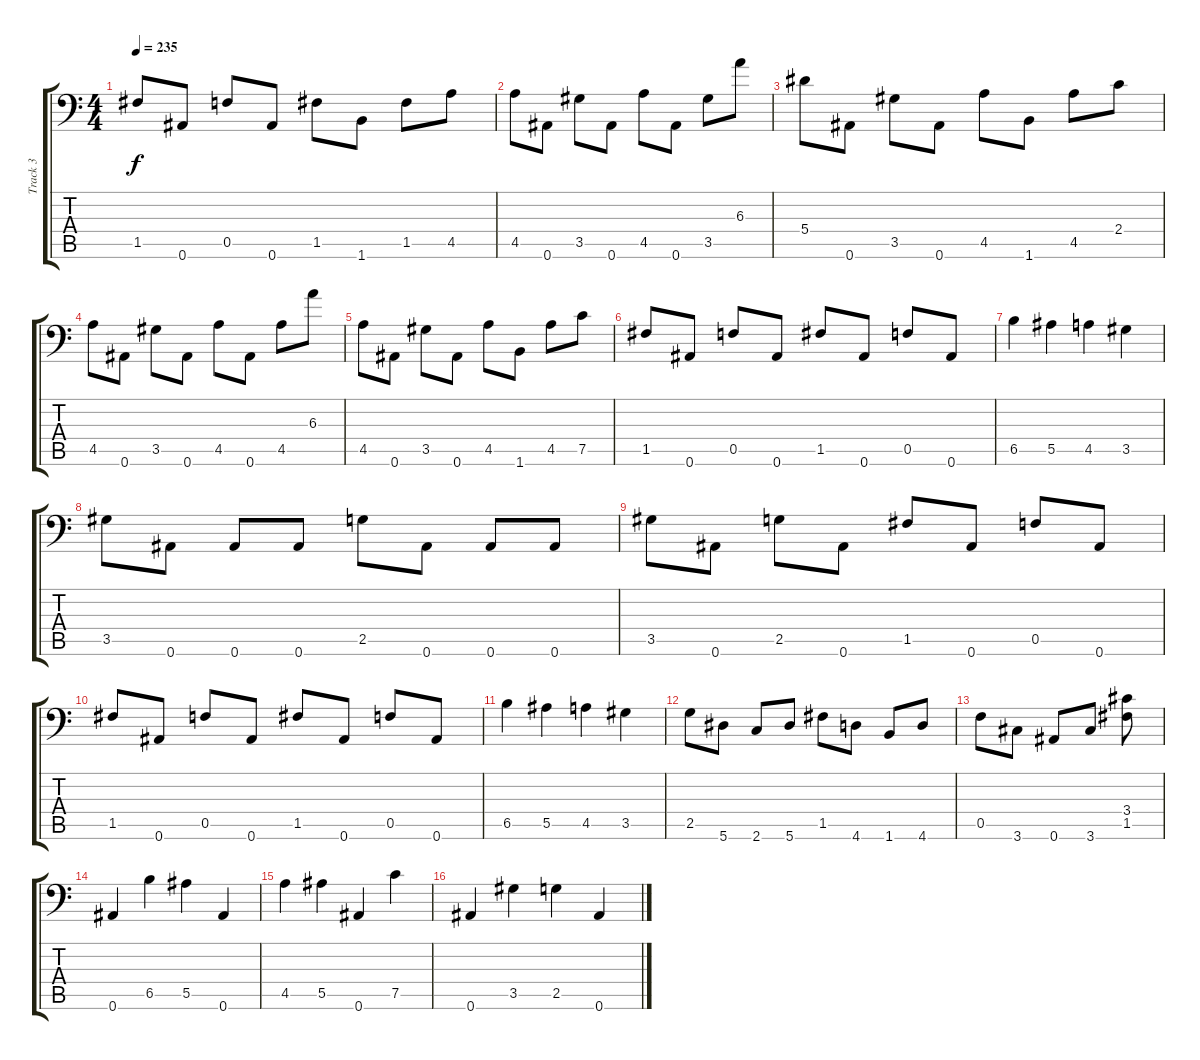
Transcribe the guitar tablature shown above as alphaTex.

\track ("Track 3" "Track 3") {instrument distortionguitar}
\staff {score tabs}
\tuning (C4 G3 Eb3 Bb2 F2 Bb1) {hide}
\ts (4 4)
\tempo 235
\clef f4
\ks c
1.5.8{dy f} 0.6.8 0.5.8 0.6.8 1.5.8 1.6.8 1.5.8 4.5.8 |
4.5.8 0.6.8 3.5.8 0.6.8 4.5.8 0.6.8 3.5.8 6.3.8 |
5.4.8 0.6.8 3.5.8 0.6.8 4.5.8 1.6.8 4.5.8 2.4.8 |
4.5.8 0.6.8 3.5.8 0.6.8 4.5.8 0.6.8 4.5.8 6.3.8 |
4.5.8 0.6.8 3.5.8 0.6.8 4.5.8 1.6.8 4.5.8 7.5.8 |
1.5.8 0.6.8 0.5.8 0.6.8 1.5.8 0.6.8 0.5.8 0.6.8 |
6.5.4 5.5.4 4.5.4 3.5.4 |
3.5.8 0.6.8 0.6.8 0.6.8 2.5.8 0.6.8 0.6.8 0.6.8 |
3.5.8 0.6.8 2.5.8 0.6.8 1.5.8 0.6.8 0.5.8 0.6.8 |
1.5.8 0.6.8 0.5.8 0.6.8 1.5.8 0.6.8 0.5.8 0.6.8 |
6.5.4 5.5.4 4.5.4 3.5.4 |
2.5.8 5.6.8 2.6.8 5.6.8 1.5.8 4.6.8 1.6.8 4.6.8 |
0.5.8 3.6.8 0.6.8 3.6.8 (3.4 1.5).8 |
0.6.4 6.5.4 5.5.4 0.6.4 |
4.5.4 5.5.4 0.6.4 7.5.4 |
0.6.4 3.5.4 2.5.4 0.6.4
